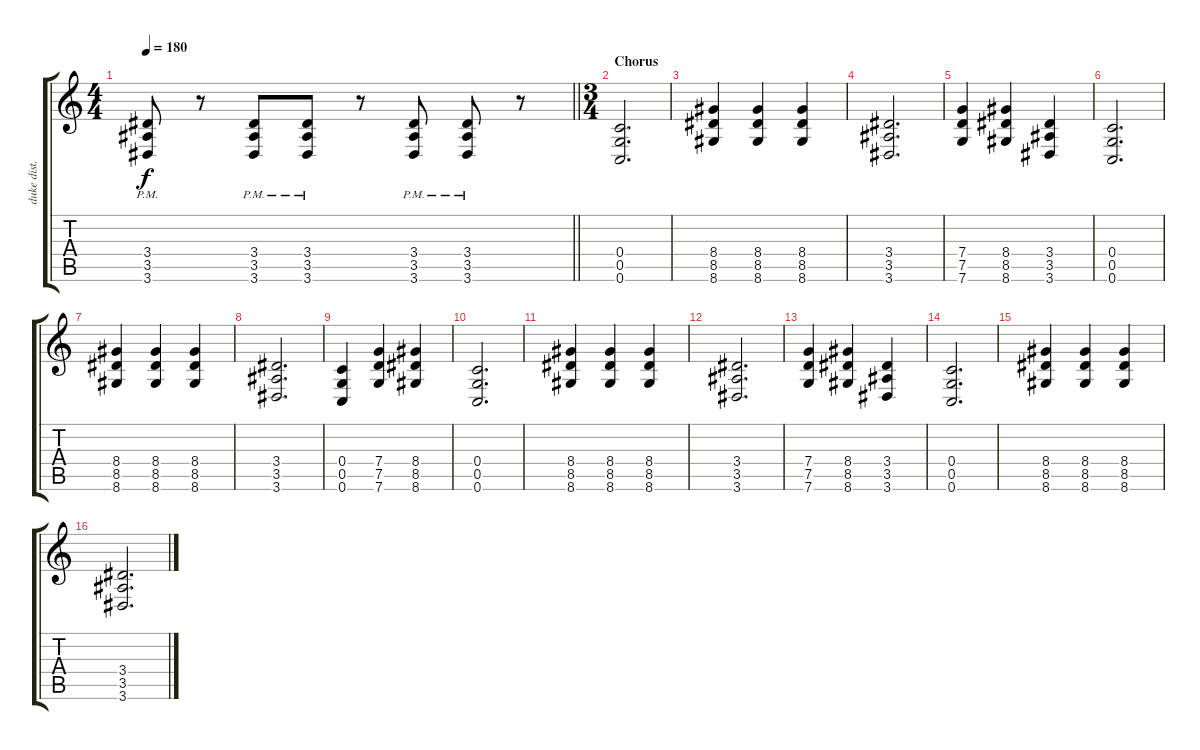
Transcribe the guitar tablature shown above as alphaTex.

\track ("duke dist." "duke dist.") {instrument distortionguitar}
\staff {score tabs}
\tuning (D4 A3 F3 C3 G2 C2) {hide}
\ts (4 4)
\tempo 180
\clef g2
\barLineRight lightlight
\ks c
(3.4{pm} 3.5{pm} 3.6{pm}).8{dy f} r.8 (3.4{pm} 3.5{pm} 3.6{pm}).8 (3.4{pm} 3.5{pm} 3.6{pm}).8 r.8 (3.4{pm} 3.5{pm} 3.6{pm}).8 (3.4{pm} 3.5{pm} 3.6{pm}).8 r.8 |
\ts (3 4)
\section ("" "Chorus")
(0.4 0.5 0.6).2{d} |
(8.4 8.5 8.6).4 (8.4 8.5 8.6).4 (8.4 8.5 8.6).4 |
(3.4 3.5 3.6).2{d} |
(7.4 7.5 7.6).4 (8.4 8.5 8.6).4 (3.4 3.5 3.6).4 |
(0.4 0.5 0.6).2{d} |
(8.4 8.5 8.6).4 (8.4 8.5 8.6).4 (8.4 8.5 8.6).4 |
(3.4 3.5 3.6).2{d} |
(0.4 0.5 0.6).4 (7.4 7.5 7.6).4 (8.4 8.5 8.6).4 |
(0.4 0.5 0.6).2{d} |
(8.4 8.5 8.6).4 (8.4 8.5 8.6).4 (8.4 8.5 8.6).4 |
(3.4 3.5 3.6).2{d} |
(7.4 7.5 7.6).4 (8.4 8.5 8.6).4 (3.4 3.5 3.6).4 |
(0.4 0.5 0.6).2{d} |
(8.4 8.5 8.6).4 (8.4 8.5 8.6).4 (8.4 8.5 8.6).4 |
(3.4 3.5 3.6).2{d}
